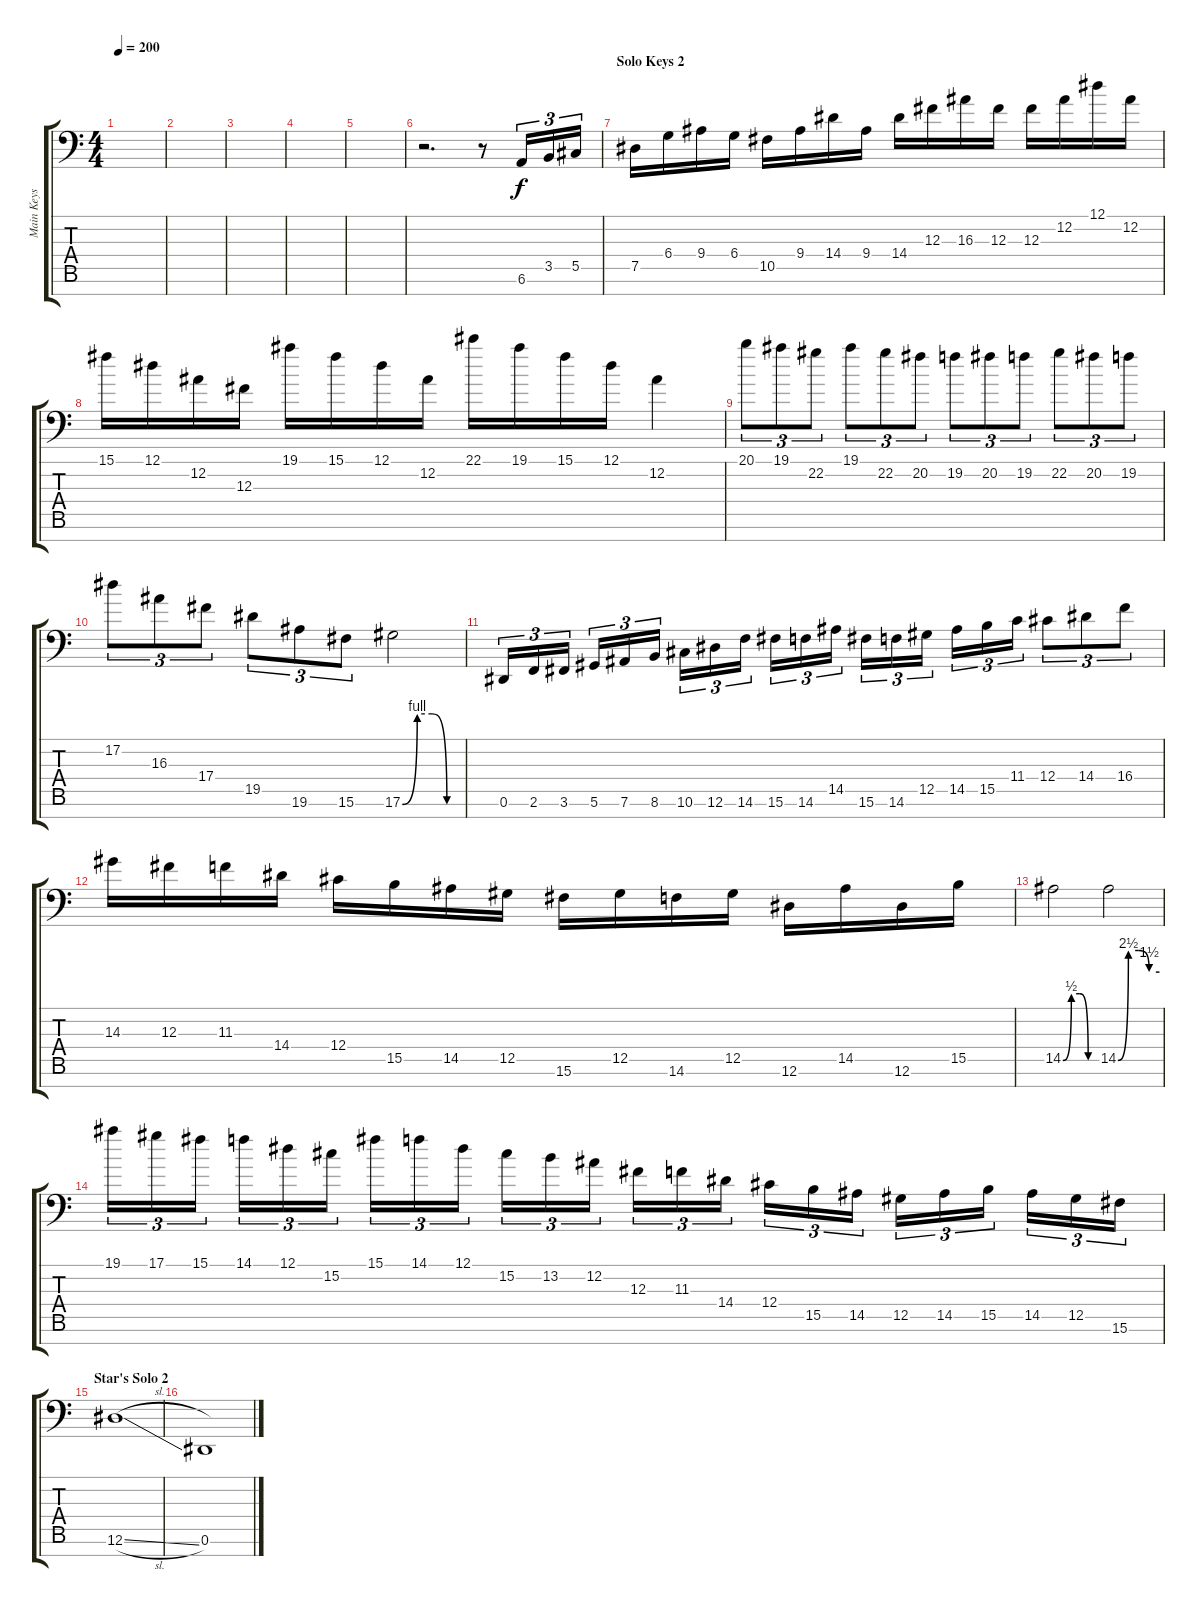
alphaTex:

\track ("Main Keys " "Main Keys ") {instrument orchestrahit}
\staff {score tabs}
\tuning (Eb4 Bb3 Gb3 Db3 Ab2 Eb2 Eb1) {hide}
\ts (4 4)
\tempo 200
\clef f4
\ks c
|
|
|
|
|
r.2{d} r.8 6.6.16{tu (3 2)} 3.5.16{tu (3 2)} 5.5.16{tu (3 2)} |
\section ("" "Solo Keys 2")
7.5.16 6.4.16 9.4.16 6.4.16 10.5.16 9.4.16 14.4.16 9.4.16 14.4.16 12.3.16 16.3.16 12.3.16 12.3.16 12.2.16 12.1.16 12.2.16 |
15.1.16 12.1.16 12.2.16 12.3.16 19.1.16 15.1.16 12.1.16 12.2.16 22.1.16 19.1.16 15.1.16 12.1.16 12.2.4 |
20.1.8{tu (3 2)} 19.1.8{tu (3 2)} 22.2.8{tu (3 2)} 19.1.8{tu (3 2)} 22.2.8{tu (3 2)} 20.2.8{tu (3 2)} 19.2.8{tu (3 2)} 20.2.8{tu (3 2)} 19.2.8{tu (3 2)} 22.2.8{tu (3 2)} 20.2.8{tu (3 2)} 19.2.8{tu (3 2)} |
17.2.8{tu (3 2)} 16.3.8{tu (3 2)} 17.4.8{tu (3 2)} 19.5.8{tu (3 2)} 19.6.8{tu (3 2)} 15.6.8{tu (3 2)} 17.6{be (custom 0 0 15 4 30 4 45 0 60 0)}.2 |
0.6.16{tu (3 2)} 2.6.16{tu (3 2)} 3.6.16{tu (3 2)} 5.6.16{tu (3 2)} 7.6.16{tu (3 2)} 8.6.16{tu (3 2)} 10.6.16{tu (3 2)} 12.6.16{tu (3 2)} 14.6.16{tu (3 2)} 15.6.16{tu (3 2)} 14.6.16{tu (3 2)} 14.5.16{tu (3 2)} 15.6.16{tu (3 2)} 14.6.16{tu (3 2)} 12.5.16{tu (3 2)} 14.5.16{tu (3 2)} 15.5.16{tu (3 2)} 11.4.16{tu (3 2)} 12.4.8{tu (3 2)} 14.4.8{tu (3 2)} 16.4.8{tu (3 2)} |
14.3.16 12.3.16 11.3.16 14.4.16 12.4.16 15.5.16 14.5.16 12.5.16 15.6.16 12.5.16 14.6.16 12.5.16 12.6.16 14.5.16 12.6.16 15.5.16 |
14.5{be (custom 0 0 15 2 30 2 45 0 60 0)}.2 14.5{be (custom 0 0 15 10 30 10 45 6 60 6)}.2 |
19.1.16{tu (3 2)} 17.1.16{tu (3 2)} 15.1.16{tu (3 2)} 14.1.16{tu (3 2)} 12.1.16{tu (3 2)} 15.2.16{tu (3 2)} 15.1.16{tu (3 2)} 14.1.16{tu (3 2)} 12.1.16{tu (3 2)} 15.2.16{tu (3 2)} 13.2.16{tu (3 2)} 12.2.16{tu (3 2)} 12.3.16{tu (3 2)} 11.3.16{tu (3 2)} 14.4.16{tu (3 2)} 12.4.16{tu (3 2)} 15.5.16{tu (3 2)} 14.5.16{tu (3 2)} 12.5.16{tu (3 2)} 14.5.16{tu (3 2)} 15.5.16{tu (3 2)} 14.5.16{tu (3 2)} 12.5.16{tu (3 2)} 15.6.16{tu (3 2)} |
\section ("" "Star's Solo 2")
12.6{sl}.1 |
0.6.1{dy f volume 0}
